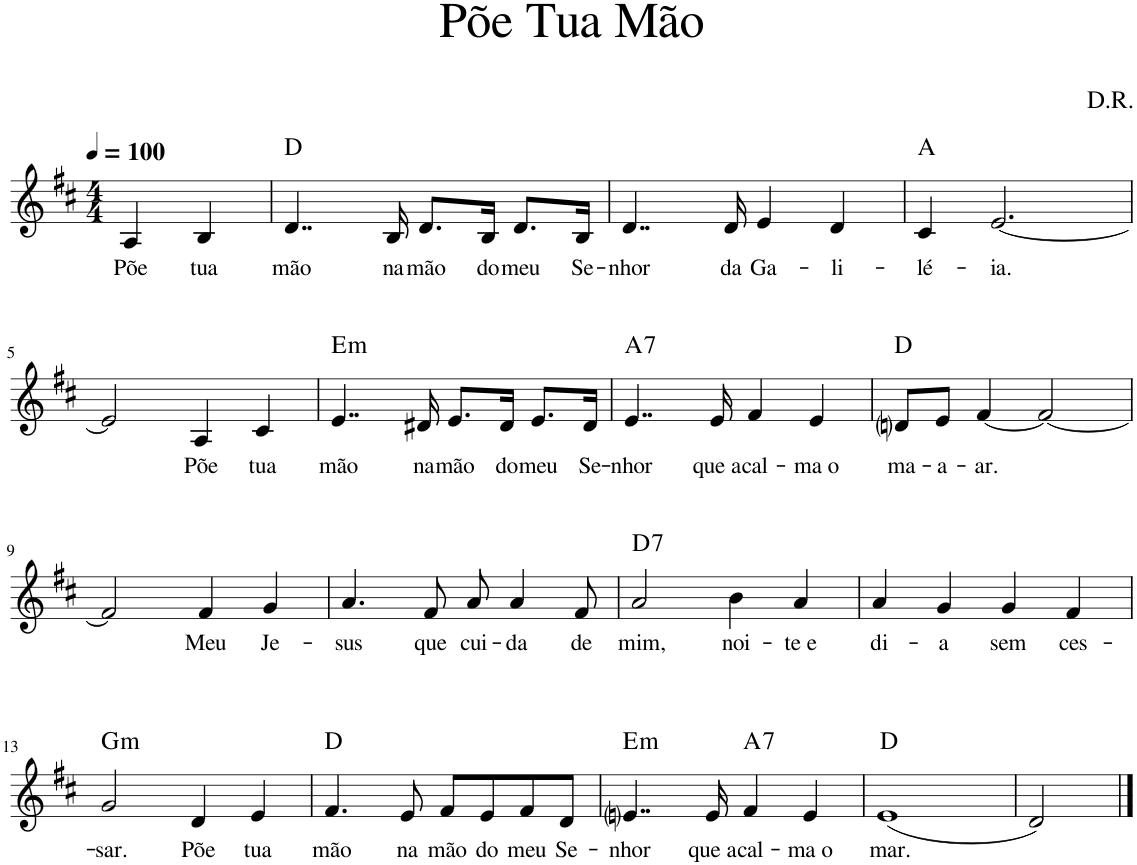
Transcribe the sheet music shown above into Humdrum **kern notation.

**kern	**text	**harte
*part1	*part1	*part1
*staff1	*staff1	*
*I"Voz	*	*
*I'Vo.	*	*
*clefG2	*	*
*k[f#c#]	*	*
*M4/4	*	*
*MM100	*	*
=1	=1	=1
!	!LO:LY:b	!
4A/	Põe	.
!	!LO:LY:b	!
4B/	tua	.
=2	=2	=2
!	!LO:LY:b	!
4..d/	mão	D:maj
!	!LO:LY:b	!
16B/	na	.
!	!LO:LY:b	!
8.d/L	mão	.
!	!LO:LY:b	!
16B/Jk	do	.
!	!LO:LY:b	!
8.d/L	meu	.
!	!LO:LY:b	!
16B/Jk	Se-	.
=3	=3	=3
!	!LO:LY:b	!
4..d/	-nhor	.
!	!LO:LY:b	!
16d/	da	.
!	!LO:LY:b	!
4e/	Ga-	.
!	!LO:LY:b	!
4d/	-li-	.
=4	=4	=4
!	!LO:LY:b	!
4c#/	-lé-	A:maj
!	!LO:LY:b	!
[2.e/	-ia.	.
!!LO:LB:g=z
=5	=5	=5
2e/]	.	.
!	!LO:LY:b	!
4A/	Põe	.
!	!LO:LY:b	!
4c#/	tua	.
=6	=6	=6
!	!LO:LY:b	!LO:H:kt=m
4..e/	mão	E:min
!	!LO:LY:b	!
16d#X/	na	.
!	!LO:LY:b	!
8.e/L	mão	.
!	!LO:LY:b	!
16d#/Jk	do	.
!	!LO:LY:b	!
8.e/L	meu	.
!	!LO:LY:b	!
16d#/Jk	Se-	.
=7	=7	=7
!	!LO:LY:b	!LO:H:kt=7
4..e/	-nhor	A:7
!	!LO:LY:b	!
16e/	que a-	.
!	!LO:LY:b	!
4f#/	-cal-	.
!	!LO:LY:b	!
4e/	-ma o	.
=8	=8	=8
!	!LO:LY:b	!
8dni/L	ma-	D:maj
!	!LO:LY:b	!
8e/J	-a-	.
!	!LO:LY:b	!
[4f#/	-ar.	.
2f#/_	.	.
!!LO:LB:g=z
=9	=9	=9
2f#/]	.	.
!	!LO:LY:b	!
4f#/	Meu	.
!	!LO:LY:b	!
4g/	Je-	.
=10	=10	=10
!	!LO:LY:b	!
4.a/	-sus	.
!	!LO:LY:b	!
8f#/	que	.
!	!LO:LY:b	!
8a/	cui-	.
!	!LO:LY:b	!
4a/	-da	.
!	!LO:LY:b	!
8f#/	de	.
=11	=11	=11
!	!LO:LY:b	!LO:H:kt=7
2a/	mim,	D:7
!	!LO:LY:b	!
4b\	noi-	.
!	!LO:LY:b	!
4a/	-te e	.
=12	=12	=12
!	!LO:LY:b	!
4a/	di-	.
!	!LO:LY:b	!
4g/	-a	.
!	!LO:LY:b	!
4g/	sem	.
!	!LO:LY:b	!
4f#/	ces-	.
!!LO:LB:g=z
=13	=13	=13
!	!LO:LY:b	!LO:H:kt=m
2g/	-sar.	G:min
!	!LO:LY:b	!
4d/	Põe	.
!	!LO:LY:b	!
4e/	tua	.
=14	=14	=14
!	!LO:LY:b	!
4.f#/	mão	D:maj
!	!LO:LY:b	!
8e/	na	.
!	!LO:LY:b	!
8f#/L	mão	.
!	!LO:LY:b	!
8e/	do	.
!	!LO:LY:b	!
8f#/	meu	.
!	!LO:LY:b	!
8d/J	Se-	.
=15	=15	=15
!	!LO:LY:b	!LO:H:kt=m
4..eni/	-nhor	E:min
!	!LO:LY:b	!
16e/	que a-	.
!	!LO:LY:b	!LO:H:kt=7
4f#/	-cal-	A:7
!	!LO:LY:b	!
4e/	-ma o	.
=16	=16	=16
!	!LO:LY:b	!
(1e	mar.	D:maj
=17	=17	=17
2d/)	.	.
==	==	==
*-	*-	*-
